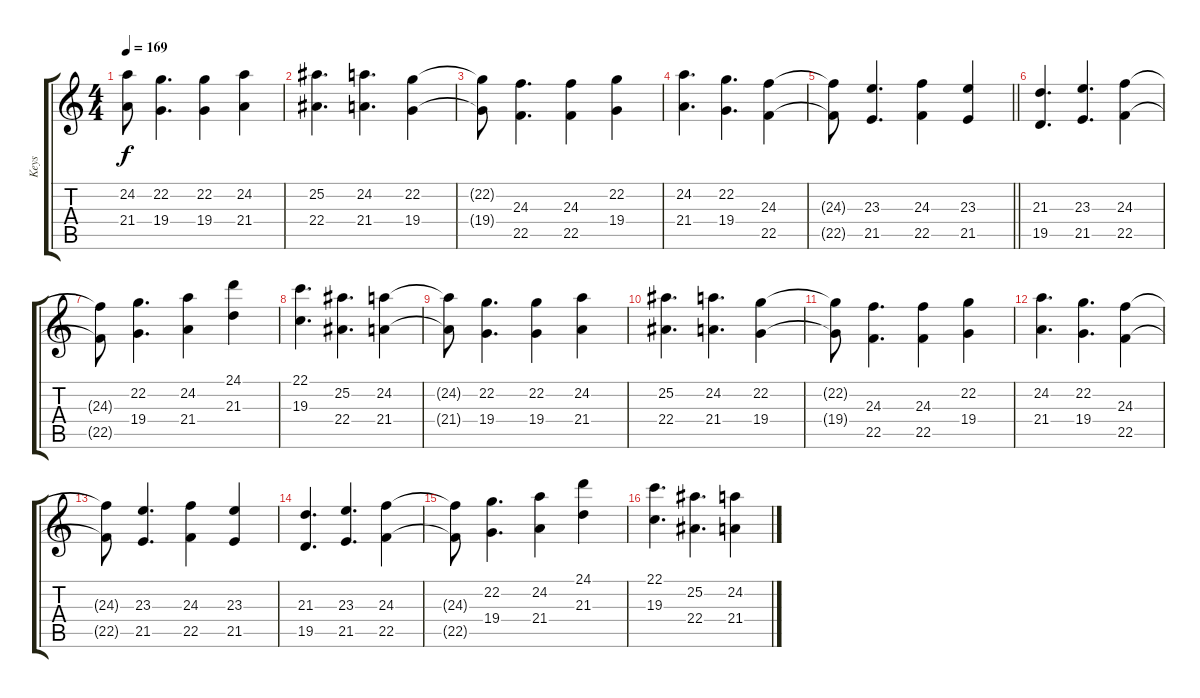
\track ("Keys" "Keys") {instrument rockorgan}
\staff {score tabs}
\tuning (D4 A3 F3 C3 G2 D2) {hide}
\ts (4 4)
\tempo 169
\clef g2
\ks c
(24.2{t} 21.4{t}).8{dy f} (22.2 19.4).4{d} (22.2 19.4).4 (24.2 21.4).4 |
(25.2 22.4).4{d} (24.2 21.4).4{d} (22.2 19.4).4 |
(22.2{t} 19.4{t}).8 (24.3 22.5).4{d} (24.3 22.5).4 (22.2 19.4).4 |
(24.2 21.4).4{d} (22.2 19.4).4{d} (24.3 22.5).4 |
\barLineRight lightlight
(24.3{t} 22.5{t}).8 (23.3 21.5).4{d} (24.3 22.5).4 (23.3 21.5).4 |
\section ("" "")
(21.3 19.5).4{d} (23.3 21.5).4{d} (24.3 22.5).4 |
(24.3{t} 22.5{t}).8 (22.2 19.4).4{d} (24.2 21.4).4 (24.1 21.3).4 |
(22.1 19.3).4{d} (25.2 22.4).4{d} (24.2 21.4).4 |
(24.2{t} 21.4{t}).8 (22.2 19.4).4{d} (22.2 19.4).4 (24.2 21.4).4 |
(25.2 22.4).4{d} (24.2 21.4).4{d} (22.2 19.4).4 |
(22.2{t} 19.4{t}).8 (24.3 22.5).4{d} (24.3 22.5).4 (22.2 19.4).4 |
(24.2 21.4).4{d} (22.2 19.4).4{d} (24.3 22.5).4 |
(24.3{t} 22.5{t}).8 (23.3 21.5).4{d} (24.3 22.5).4 (23.3 21.5).4 |
(21.3 19.5).4{d} (23.3 21.5).4{d} (24.3 22.5).4 |
(24.3{t} 22.5{t}).8 (22.2 19.4).4{d} (24.2 21.4).4 (24.1 21.3).4 |
(22.1 19.3).4{d} (25.2 22.4).4{d} (24.2 21.4).4
